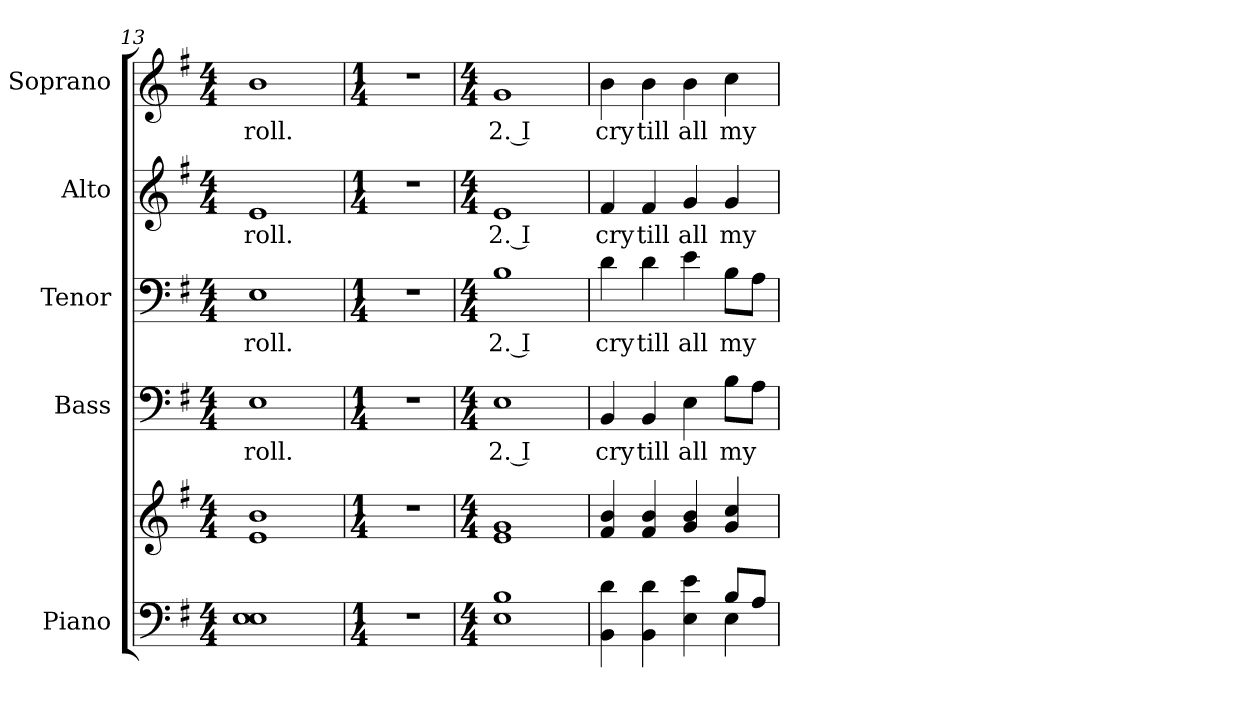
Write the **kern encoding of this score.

**kern	**kern	**kern	**text	**kern	**text	**kern	**text	**kern	**text
*part5	*part5	*part4	*part4	*part3	*part3	*part2	*part2	*part1	*part1
*staff6	*staff5	*staff4	*staff4	*staff3	*staff3	*staff2	*staff2	*staff1	*staff1
*I"Piano	*	*I"Bass	*	*I"Tenor	*	*I"Alto	*	*I"Soprano	*
*I'Pno.	*	*I'B.	*	*I'T.	*	*I'A.	*	*I'S.	*
!!LO:PB:g=z
*clefF4	*clefG2	*clefF4	*	*clefF4	*	*clefG2	*	*clefG2	*
*k[f#]	*k[f#]	*k[f#]	*	*k[f#]	*	*k[f#]	*	*k[f#]	*
*G:	*G:	*G:	*	*G:	*	*G:	*	*G:	*
*M4/4	*M4/4	*M4/4	*	*M4/4	*	*M4/4	*	*M4/4	*
=13	=13	=13	=13	=13	=13	=13	=13	=13	=13
!	!	!	!LO:LY:b:color=#000000	!	!	!	!	!	!
!	!	!	!	!	!LO:LY:b:color=#000000	!	!	!	!
!	!	!	!	!	!	!	!LO:LY:b:color=#000000	!	!
!	!	!	!	!	!	!	!	!	!LO:LY:b:color=#000000
1Ei 1Ei	1ei 1bi	1Ei	roll.	1Ei	roll.	1ei	roll.	1bi	roll.
!!LO:PB:g=z
=14	=14	=14	=14	=14	=14	=14	=14	=14	=14
*M1/4	*M1/4	*M1/4	*	*M1/4	*	*M1/4	*	*M1/4	*
!LO:N:vis=1	!LO:N:vis=1	!LO:N:vis=1	!	!LO:N:vis=1	!	!LO:N:vis=1	!	!LO:N:vis=1	!
4r	4r	4r	.	4r	.	4r	.	4r	.
=15	=15	=15	=15	=15	=15	=15	=15	=15	=15
*M4/4	*M4/4	*M4/4	*	*M4/4	*	*M4/4	*	*M4/4	*
!	!	!	!LO:LY:b:color=#000000	!	!	!	!	!	!
!	!	!	!	!	!LO:LY:b:color=#000000	!	!	!	!
!	!	!	!	!	!	!	!LO:LY:b:color=#000000	!	!
!	!	!	!	!	!	!	!	!	!LO:LY:b:color=#000000
1Ei 1Bi	1ei 1gi	1Ei	2. I	1Bi	2. I	1ei	2. I	1gi	2. I
=16	=16	=16	=16	=16	=16	=16	=16	=16	=16
*^	*	*	*	*	*	*	*	*	*
!	!	!	!	!LO:LY:b:color=#000000	!	!	!	!	!	!
!	!	!	!	!	!	!LO:LY:b:color=#000000	!	!	!	!
!	!	!	!	!	!	!	!	!LO:LY:b:color=#000000	!	!
!	!	!	!	!	!	!	!	!	!	!LO:LY:b:color=#000000
4BBi\ 4di	2ryy	4f#i/ 4bi	4BBi/	cry	4di\	cry	4f#i/	cry	4bi\	cry
!	!	!	!	!LO:LY:b:color=#000000	!	!	!	!	!	!
!	!	!	!	!	!	!LO:LY:b:color=#000000	!	!	!	!
!	!	!	!	!	!	!	!	!LO:LY:b:color=#000000	!	!
!	!	!	!	!	!	!	!	!	!	!LO:LY:b:color=#000000
4BBi\ 4di	.	4f#i/ 4bi	4BBi/	till	4di\	till	4f#i/	till	4bi\	till
!	!	!	!	!LO:LY:b:color=#000000	!	!	!	!	!	!
!	!	!	!	!	!	!LO:LY:b:color=#000000	!	!	!	!
!	!	!	!	!	!	!	!	!LO:LY:b:color=#000000	!	!
!	!	!	!	!	!	!	!	!	!	!LO:LY:b:color=#000000
4Ei\ 4ei	4ryy	4gi/ 4bi	4Ei\	all	4ei\	all	4gi/	all	4bi\	all
!	!	!	!	!LO:LY:b:color=#000000	!	!	!	!	!	!
!	!	!	!	!	!	!LO:LY:b:color=#000000	!	!	!	!
!	!	!	!	!	!	!	!	!LO:LY:b:color=#000000	!	!
!	!	!	!	!	!	!	!	!	!	!LO:LY:b:color=#000000
8Bi/L	4Ei\	4gi/ 4cci	8Bi\L	my	8Bi\L	my	4gi/	my	4cci\	my
8Ai/J	.	.	8Ai\J	.	8Ai\J	.	.	.	.	.
*v	*v	*	*	*	*	*	*	*	*	*
=	=	=	=	=	=	=	=	=	=
*-	*-	*-	*-	*-	*-	*-	*-	*-	*-
